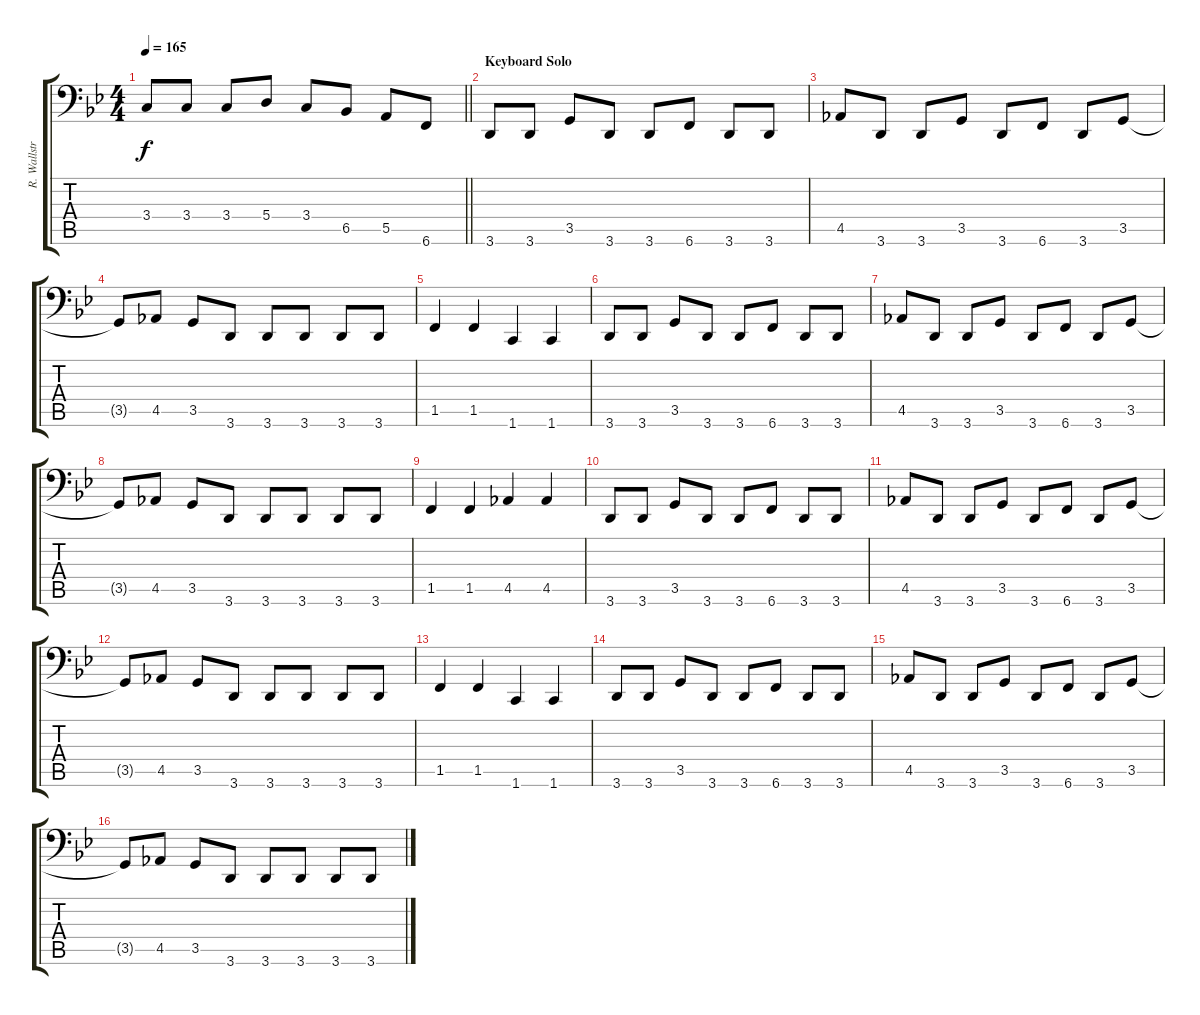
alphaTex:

\track ("R. Wallström (Bass)" "R. Wallstr") {instrument electricbassfinger}
\staff {score tabs}
\tuning (C3 G2 D2 A1 E1 B0) {hide}
\ts (4 4)
\tempo 165
\clef f4
\barLineRight lightlight
\ks gminor
3.4.8{dy f} 3.4.8 3.4.8 5.4.8 3.4.8 6.5.8 5.5.8 6.6.8 |
\section ("" "Keyboard Solo")
3.6.8 3.6.8 3.5.8 3.6.8 3.6.8 6.6.8 3.6.8 3.6.8 |
4.5.8 3.6.8 3.6.8 3.5.8 3.6.8 6.6.8 3.6.8 3.5.8 |
3.5{t}.8 4.5.8 3.5.8 3.6.8 3.6.8 3.6.8 3.6.8 3.6.8 |
1.5.4 1.5.4 1.6.4 1.6.4 |
3.6.8 3.6.8 3.5.8 3.6.8 3.6.8 6.6.8 3.6.8 3.6.8 |
4.5.8 3.6.8 3.6.8 3.5.8 3.6.8 6.6.8 3.6.8 3.5.8 |
3.5{t}.8 4.5.8 3.5.8 3.6.8 3.6.8 3.6.8 3.6.8 3.6.8 |
1.5.4 1.5.4 4.5.4 4.5.4 |
3.6.8 3.6.8 3.5.8 3.6.8 3.6.8 6.6.8 3.6.8 3.6.8 |
4.5.8 3.6.8 3.6.8 3.5.8 3.6.8 6.6.8 3.6.8 3.5.8 |
3.5{t}.8 4.5.8 3.5.8 3.6.8 3.6.8 3.6.8 3.6.8 3.6.8 |
1.5.4 1.5.4 1.6.4 1.6.4 |
3.6.8 3.6.8 3.5.8 3.6.8 3.6.8 6.6.8 3.6.8 3.6.8 |
4.5.8 3.6.8 3.6.8 3.5.8 3.6.8 6.6.8 3.6.8 3.5.8 |
3.5{t}.8 4.5.8 3.5.8 3.6.8 3.6.8 3.6.8 3.6.8 3.6.8
